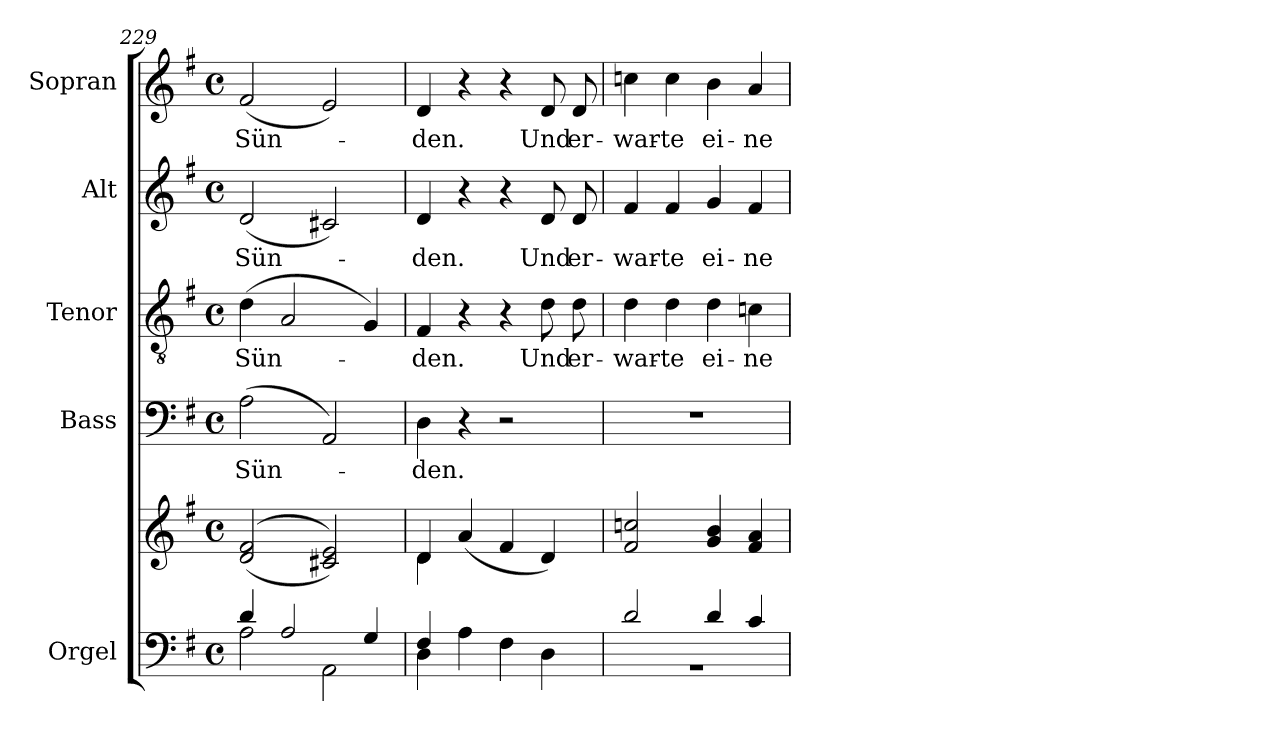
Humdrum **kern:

**kern	**kern	**kern	**text	**kern	**text	**kern	**text	**kern	**text
*part5	*part5	*part4	*part4	*part3	*part3	*part2	*part2	*part1	*part1
*staff6	*staff5	*staff4	*staff4	*staff3	*staff3	*staff2	*staff2	*staff1	*staff1
*I"Orgel	*	*I"Bass	*	*I"Tenor	*	*I"Alt	*	*I"Sopran	*
*I'Org.	*	*I'B.	*	*I'T.	*	*I'A.	*	*I'S.	*
*clefF4	*clefG2	*clefF4	*	*clefGv2	*	*clefG2	*	*clefG2	*
*k[f#]	*k[f#]	*k[f#]	*	*k[f#]	*	*k[f#]	*	*k[f#]	*
*G:	*G:	*G:	*	*G:	*	*G:	*	*G:	*
*M4/4	*M4/4	*M4/4	*	*M4/4	*	*M4/4	*	*M4/4	*
*met(c)	*met(c)	*met(c)	*	*met(c)	*	*met(c)	*	*met(c)	*
=229	=229	=229	=229	=229	=229	=229	=229	=229	=229
*^	*	*	*	*	*	*	*	*	*
4d/	2A\	(>(2d/ 2f#/	(2A\	Sün-	(4d\	Sün-	(2d/	Sün-	(2f#/	Sün-
2A/	.	.	.	.	2A/	.	.	.	.	.
.	2AA\	2c#X/ 2e/))	2AA/)	.	.	.	2c#X/)	.	2e/)	.
4G/	.	.	.	.	4G/)	.	.	.	.	.
!!LO:PB:g=z
=230	=230	=230	=230	=230	=230	=230	=230	=230	=230	=230
*	*	*^	*	*	*	*	*	*	*	*
4F#/	4D\	4d/	4d\	4D\	-den.	4F#/	-den.	4d/	-den.	4d/	-den.
4ryy	4A\	(<4a/	4ryy	4r	.	4r	.	4r	.	4r	.
2ryy	4F#\	4f#/	2ryy	2r	.	4r	.	4r	.	4r	.
.	4D\	4d/)	.	.	.	8d\	Und	8d/	Und	8d/	Und
.	.	.	.	.	.	8d\	er-	8d/	er-	8d/	er-
*	*	*v	*v	*	*	*	*	*	*	*	*
=231	=231	=231	=231	=231	=231	=231	=231	=231	=231	=231
2d/	1rBB	2f#/ 2ccn/	1r	.	4d\	-war-	4f#/	-war-	4ccn\	-war-
.	.	.	.	.	4d\	-te	4f#/	-te	4cc\	-te
4d/	.	4g/ 4b/	.	.	4d\	ei-	4g/	ei-	4b\	ei-
4c/	.	4f#/ 4a/	.	.	4cn\	-ne	4f#/	-ne	4a/	-ne
*v	*v	*	*	*	*	*	*	*	*	*
=	=	=	=	=	=	=	=	=	=
*-	*-	*-	*-	*-	*-	*-	*-	*-	*-
